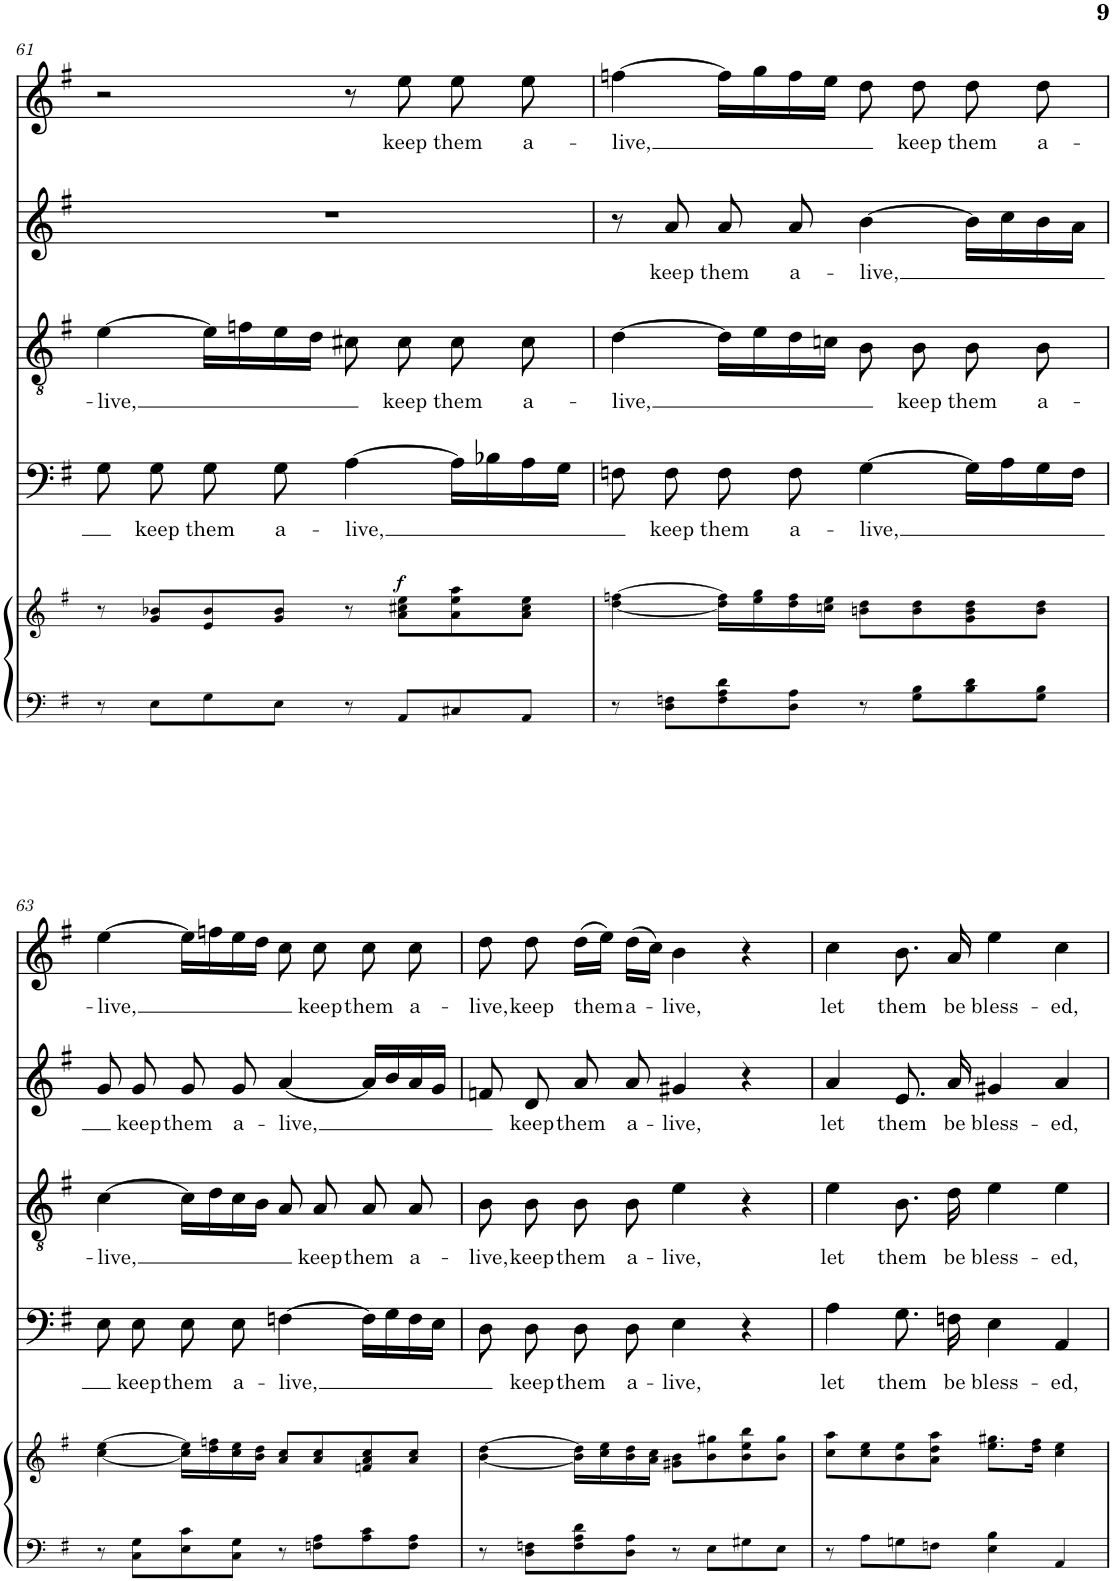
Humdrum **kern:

**kern	**kern	**dynam	**kern	**text	**kern	**text	**kern	**text	**kern	**text
*part5	*part5	*part5	*part4	*part4	*part3	*part3	*part2	*part2	*part1	*part1
*staff6	*staff5	*staff5/6	*staff4	*staff4	*staff3	*staff3	*staff2	*staff2	*staff1	*staff1
*I"Piano	*	*	*I"Basso	*	*I"Tenore	*	*I"Alto	*	*I"Canto	*
*I'Pno	*	*	*	*	*	*	*	*	*	*
!!LO:PB:g=z
*clefF4	*clefG2	*	*clefF4	*	*clefGv2	*	*clefG2	*	*clefG2	*
*k[f#]	*k[f#]	*	*k[f#]	*	*k[f#]	*	*k[f#]	*	*k[f#]	*
*G:	*G:	*	*G:	*	*G:	*	*G:	*	*G:	*
*M4/4	*M4/4	*	*M4/4	*	*M4/4	*	*M4/4	*	*M4/4	*
*met(c)	*met(c)	*	*met(c)	*	*met(c)	*	*met(c)	*	*met(c)	*
=61	=61	=61	=61	=61	=61	=61	=61	=61	=61	=61
!	!	!	!	!	!	!LO:LY:b	!	!	!	!
8r	8r	.	8G-\	.	[4e-\	-live,	1r	.	2r	.
!	!	!	!	!LO:LY:b	!	!	!	!	!	!
8E-\L	8g-/ 8b--X/L	.	8G-\	keep	.	.	.	.	.	.
!	!	!	!	!LO:LY:b	!	!	!	!	!	!
8G-\	8e-/ 8b--/	.	8G-\	them	16e-\LL]	.	.	.	.	.
.	.	.	.	.	16f-X\	.	.	.	.	.
!	!	!	!	!LO:LY:b	!	!	!	!	!	!
8E-\J	8g-/ 8b--/J	.	8G-\	a-	16e-\	.	.	.	.	.
.	.	.	.	.	16d-\JJ	.	.	.	.	.
!	!	!	!	!LO:LY:b	!	!	!	!	!	!
8r	8r	.	[4A-\	-live,	8cn\	.	.	.	8r	.
!	!	!LO:DY:a	!	!	!	!LO:LY:b	!	!	!	!LO:LY:b
8AA-/L	8a-\ 8ccn\ 8ee-\L	f	.	.	8c\	keep	.	.	8ee-\	keep
!	!	!	!	!	!	!LO:LY:b	!	!	!	!LO:LY:b
8Cn/	8a-\ 8ee-\ 8aa-\	.	16A-\LL]	.	8c\	them	.	.	8ee-\	them
.	.	.	16B--X\	.	.	.	.	.	.	.
!	!	!	!	!	!	!LO:LY:b	!	!	!	!LO:LY:b
8AA-/J	8a-\ 8cc\ 8ee-\J	.	16A-\	.	8c\	a-	.	.	8ee-\	a-
.	.	.	16G-\JJ	.	.	.	.	.	.	.
=62	=62	=62	=62	=62	=62	=62	=62	=62	=62	=62
!	!	!	!	!	!	!LO:LY:b	!	!	!	!LO:LY:b
8r	[4dd-\ [4ff-X\	.	8F-X\	.	[4d-\	-live,	8r	.	[4ff-X\	-live,
!	!	!	!	!LO:LY:b	!	!	!	!LO:LY:b	!	!
8D-\ 8F-X\L	.	.	8F-\	keep	.	.	8a-/	keep	.	.
!	!	!	!	!LO:LY:b	!	!	!	!LO:LY:b	!	!
8F-\ 8A-\ 8d-\	16dd-\] 16ff-\]LL	.	8F-\	them	16d-\LL]	.	8a-/	them	16ff-\LL]	.
.	16ee-\ 16gg-\	.	.	.	16e-\	.	.	.	16gg-\	.
!	!	!	!	!LO:LY:b	!	!	!	!LO:LY:b	!	!
8D-\ 8A-\J	16dd-\ 16ff-\	.	8F-\	a-	16d-\	.	8a-/	a-	16ff-\	.
.	16cc-X\ 16ee-\JJ	.	.	.	16c-X\JJ	.	.	.	16ee-\JJ	.
!	!	!	!	!LO:LY:b	!	!	!	!LO:LY:b	!	!
8r	8b-X\ 8dd-\L	.	[4G-\	-live,	8B-\	.	[4b-\	-live,	8dd-\	.
!	!	!	!	!	!	!LO:LY:b	!	!	!	!LO:LY:b
8G-\ 8B-\L	8b-\ 8dd-\	.	.	.	8B-\	keep	.	.	8dd-\	keep
!	!	!	!	!	!	!LO:LY:b	!	!	!	!LO:LY:b
8B-\ 8d-\	8g-\ 8b-\ 8dd-\	.	16G-\LL]	.	8B-\	them	16b-\LL]	.	8dd-\	them
.	.	.	16A-\	.	.	.	16cc-\	.	.	.
!	!	!	!	!	!	!LO:LY:b	!	!	!	!LO:LY:b
8G-\ 8B-\J	8b-\ 8dd-\J	.	16G-\	.	8B-\	a-	16b-\	.	8dd-\	a-
.	.	.	16F-\JJ	.	.	.	16a-\JJ	.	.	.
!!LO:LB:g=z
=63	=63	=63	=63	=63	=63	=63	=63	=63	=63	=63
!	!	!	!	!	!	!LO:LY:b	!	!	!	!LO:LY:b
8r	[4cc-\ [4ee-\	.	8E-\	.	[4c-\	-live,	8g-/	.	[4ee-\	-live,
!	!	!	!	!LO:LY:b	!	!	!	!LO:LY:b	!	!
8C-\ 8G-\L	.	.	8E-\	keep	.	.	8g-/	keep	.	.
!	!	!	!	!LO:LY:b	!	!	!	!LO:LY:b	!	!
8E-\ 8c-\	16cc-\] 16ee-\]LL	.	8E-\	them	16c-\LL]	.	8g-/	them	16ee-\LL]	.
.	16dd-\ 16ff-X\	.	.	.	16d-\	.	.	.	16ff-X\	.
!	!	!	!	!LO:LY:b	!	!	!	!LO:LY:b	!	!
8C-\ 8G-\J	16cc-\ 16ee-\	.	8E-\	a-	16c-\	.	8g-/	a-	16ee-\	.
.	16b-\ 16dd-\JJ	.	.	.	16B-\JJ	.	.	.	16dd-\JJ	.
!	!	!	!	!LO:LY:b	!	!	!	!LO:LY:b	!	!
8r	8a-/ 8cc-/L	.	[4F-X\	-live,	8A-/	.	[4a-/	-live,	8cc-\	.
!	!	!	!	!	!	!LO:LY:b	!	!	!	!LO:LY:b
8F-X\ 8A-\L	8a-/ 8cc-/	.	.	.	8A-/	keep	.	.	8cc-\	keep
!	!	!	!	!	!	!LO:LY:b	!	!	!	!LO:LY:b
8A-\ 8c-\	8f-X/ 8a-/ 8cc-/	.	16F-\LL]	.	8A-/	them	16a-/LL]	.	8cc-\	them
.	.	.	16G-\	.	.	.	16b-/	.	.	.
!	!	!	!	!	!	!LO:LY:b	!	!	!	!LO:LY:b
8F-\ 8A-\J	8a-/ 8cc-/J	.	16F-\	.	8A-/	a-	16a-/	.	8cc-\	a-
.	.	.	16E-\JJ	.	.	.	16g-/JJ	.	.	.
=64	=64	=64	=64	=64	=64	=64	=64	=64	=64	=64
!	!	!	!	!	!	!LO:LY:b	!	!	!	!LO:LY:b
8r	[4b-\ [4dd-\	.	8D-\	.	8B-\	-live,	8f-X/	.	8dd-\	-live,
!	!	!	!	!LO:LY:b	!	!LO:LY:b	!	!LO:LY:b	!	!LO:LY:b
8D-\ 8F-X\L	.	.	8D-\	keep	8B-\	keep	8d-/	keep	8dd-\	keep
!	!	!	!	!LO:LY:b	!	!LO:LY:b	!	!LO:LY:b	!	!LO:LY:b
8F-\ 8A-\ 8d-\	16b-\] 16dd-\]LL	.	8D-\	them	8B-\	them	8a-/	them	(>16dd-\LL	them
.	16cc-\ 16ee-\	.	.	.	.	.	.	.	16ee-\JJ)	.
!	!	!	!	!LO:LY:b	!	!LO:LY:b	!	!LO:LY:b	!	!LO:LY:b
8D-\ 8A-\J	16b-\ 16dd-\	.	8D-\	a-	8B-\	a-	8a-/	a-	(>16dd-\LL	a-
.	16a-\ 16cc-\JJ	.	.	.	.	.	.	.	16cc-\JJ)	.
!	!	!	!	!LO:LY:b	!	!LO:LY:b	!	!LO:LY:b	!	!LO:LY:b
8r	8gn\ 8b-\L	.	4E-\	-live,	4e-\	-live,	4gn/	-live,	4b-\	live,
8E-\L	8b-\ 8ggn\	.	.	.	.	.	.	.	.	.
8Gn\	8b-\ 8ee-\ 8bb-\	.	4r	.	4r	.	4r	.	4r	.
8E-\J	8b-\ 8gg\J	.	.	.	.	.	.	.	.	.
=65	=65	=65	=65	=65	=65	=65	=65	=65	=65	=65
!	!	!	!	!LO:LY:b	!	!LO:LY:b	!	!LO:LY:b	!	!LO:LY:b
8r	8cc-\ 8aa-\L	.	4A-\	let	4e-\	let	4a-/	let	4cc-\	let
8A-\L	8cc-\ 8ee-\	.	.	.	.	.	.	.	.	.
!	!	!	!	!LO:LY:b	!	!LO:LY:b	!	!LO:LY:b	!	!LO:LY:b
8G-X\	8b-\ 8ee-\	.	8.G-\	them	8.B-\	them	8.e-/	them	8.b-\	them
8F-X\J	8a-\ 8dd-\ 8aa-\J	.	.	.	.	.	.	.	.	.
!	!	!	!	!LO:LY:b	!	!LO:LY:b	!	!LO:LY:b	!	!LO:LY:b
.	.	.	16F-X\	be	16d-\	be	16a-/	be	16a-/	be
!	!	!	!	!LO:LY:b	!	!LO:LY:b	!	!LO:LY:b	!	!LO:LY:b
4E-\ 4B-\	8.ee-\ 8.ggn\L	.	4E-\	bless-	4e-\	bless-	4gn/	bless-	4ee-\	bless-
.	16dd-\ 16ff\Jk	.	.	.	.	.	.	.	.	.
!	!	!	!	!LO:LY:b	!	!LO:LY:b	!	!LO:LY:b	!	!LO:LY:b
4AA-/	4cc-\ 4ee-\	.	4AA-/	-ed,	4e-\	-ed,	4a-/	-ed,	4cc-\	-ed,
=	=	=	=	=	=	=	=	=	=	=
*-	*-	*-	*-	*-	*-	*-	*-	*-	*-	*-
